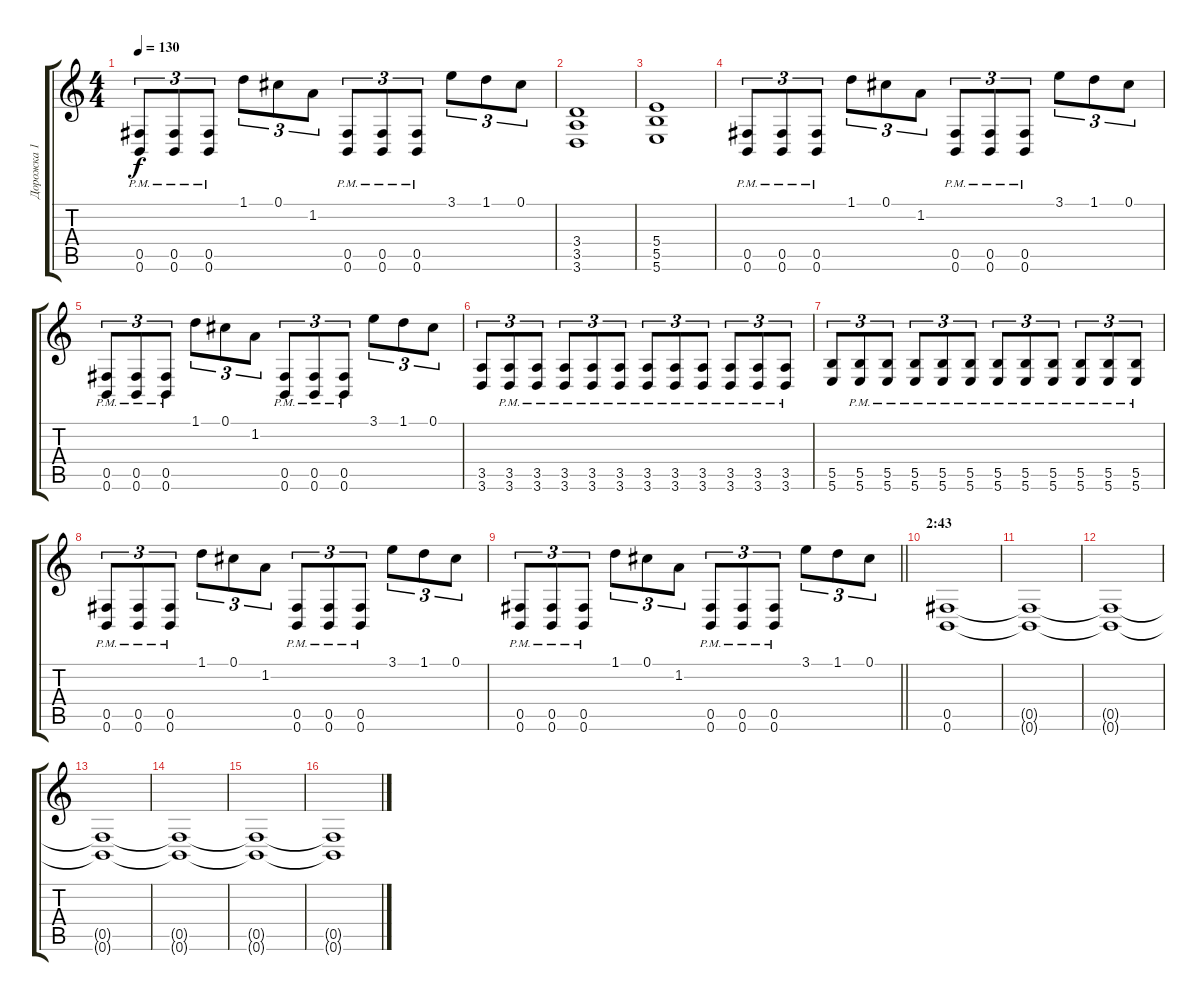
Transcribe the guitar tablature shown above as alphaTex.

\track ("Дорожка 1" "Дорожка 1") {instrument distortionguitar}
\staff {score tabs}
\tuning (Db4 Ab3 E3 B2 Gb2 B1) {hide}
\ts (4 4)
\tempo 130
\clef g2
\ks c
(0.5{pm} 0.6{pm}).8{tu (3 2) dy f} (0.5{pm} 0.6{pm}).8{tu (3 2)} (0.5{pm} 0.6{pm}).8{tu (3 2)} 1.1.8{tu (3 2)} 0.1.8{tu (3 2)} 1.2.8{tu (3 2)} (0.5{pm} 0.6{pm}).8{tu (3 2)} (0.5{pm} 0.6{pm}).8{tu (3 2)} (0.5{pm} 0.6{pm}).8{tu (3 2)} 3.1.8{tu (3 2)} 1.1.8{tu (3 2)} 0.1.8{tu (3 2)} |
(3.4 3.5 3.6).1 |
(5.4 5.5 5.6).1 |
(0.5{pm} 0.6{pm}).8{tu (3 2)} (0.5{pm} 0.6{pm}).8{tu (3 2)} (0.5{pm} 0.6{pm}).8{tu (3 2)} 1.1.8{tu (3 2)} 0.1.8{tu (3 2)} 1.2.8{tu (3 2)} (0.5{pm} 0.6{pm}).8{tu (3 2)} (0.5{pm} 0.6{pm}).8{tu (3 2)} (0.5{pm} 0.6{pm}).8{tu (3 2)} 3.1.8{tu (3 2)} 1.1.8{tu (3 2)} 0.1.8{tu (3 2)} |
(0.5{pm} 0.6{pm}).8{tu (3 2)} (0.5{pm} 0.6{pm}).8{tu (3 2)} (0.5{pm} 0.6{pm}).8{tu (3 2)} 1.1.8{tu (3 2)} 0.1.8{tu (3 2)} 1.2.8{tu (3 2)} (0.5{pm} 0.6{pm}).8{tu (3 2)} (0.5{pm} 0.6{pm}).8{tu (3 2)} (0.5{pm} 0.6{pm}).8{tu (3 2)} 3.1.8{tu (3 2)} 1.1.8{tu (3 2)} 0.1.8{tu (3 2)} |
(3.5 3.6).8{tu (3 2)} (3.5{pm} 3.6{pm}).8{tu (3 2)} (3.5{pm} 3.6{pm}).8{tu (3 2)} (3.5{pm} 3.6{pm}).8{tu (3 2)} (3.5{pm} 3.6{pm}).8{tu (3 2)} (3.5{pm} 3.6{pm}).8{tu (3 2)} (3.5{pm} 3.6{pm}).8{tu (3 2)} (3.5{pm} 3.6{pm}).8{tu (3 2)} (3.5{pm} 3.6{pm}).8{tu (3 2)} (3.5{pm} 3.6{pm}).8{tu (3 2)} (3.5{pm} 3.6{pm}).8{tu (3 2)} (3.5{pm} 3.6{pm}).8{tu (3 2)} |
(5.5 5.6).8{tu (3 2)} (5.5{pm} 5.6{pm}).8{tu (3 2)} (5.5{pm} 5.6{pm}).8{tu (3 2)} (5.5{pm} 5.6{pm}).8{tu (3 2)} (5.5{pm} 5.6{pm}).8{tu (3 2)} (5.5{pm} 5.6{pm}).8{tu (3 2)} (5.5{pm} 5.6{pm}).8{tu (3 2)} (5.5{pm} 5.6{pm}).8{tu (3 2)} (5.5{pm} 5.6{pm}).8{tu (3 2)} (5.5{pm} 5.6{pm}).8{tu (3 2)} (5.5{pm} 5.6{pm}).8{tu (3 2)} (5.5{pm} 5.6{pm}).8{tu (3 2)} |
(0.5{pm} 0.6{pm}).8{tu (3 2)} (0.5{pm} 0.6{pm}).8{tu (3 2)} (0.5{pm} 0.6{pm}).8{tu (3 2)} 1.1.8{tu (3 2)} 0.1.8{tu (3 2)} 1.2.8{tu (3 2)} (0.5{pm} 0.6{pm}).8{tu (3 2)} (0.5{pm} 0.6{pm}).8{tu (3 2)} (0.5{pm} 0.6{pm}).8{tu (3 2)} 3.1.8{tu (3 2)} 1.1.8{tu (3 2)} 0.1.8{tu (3 2)} |
\barLineRight lightlight
(0.5{pm} 0.6{pm}).8{tu (3 2)} (0.5{pm} 0.6{pm}).8{tu (3 2)} (0.5{pm} 0.6{pm}).8{tu (3 2)} 1.1.8{tu (3 2)} 0.1.8{tu (3 2)} 1.2.8{tu (3 2)} (0.5{pm} 0.6{pm}).8{tu (3 2)} (0.5{pm} 0.6{pm}).8{tu (3 2)} (0.5{pm} 0.6{pm}).8{tu (3 2)} 3.1.8{tu (3 2)} 1.1.8{tu (3 2)} 0.1.8{tu (3 2)} |
\section ("" "2:43")
(0.5 0.6).1 |
(0.5{t} 0.6{t}).1 |
(0.5{t} 0.6{t}).1 |
(0.5{t} 0.6{t}).1 |
(0.5{t} 0.6{t}).1 |
(0.5{t} 0.6{t}).1 |
(0.5{t} 0.6{t}).1
